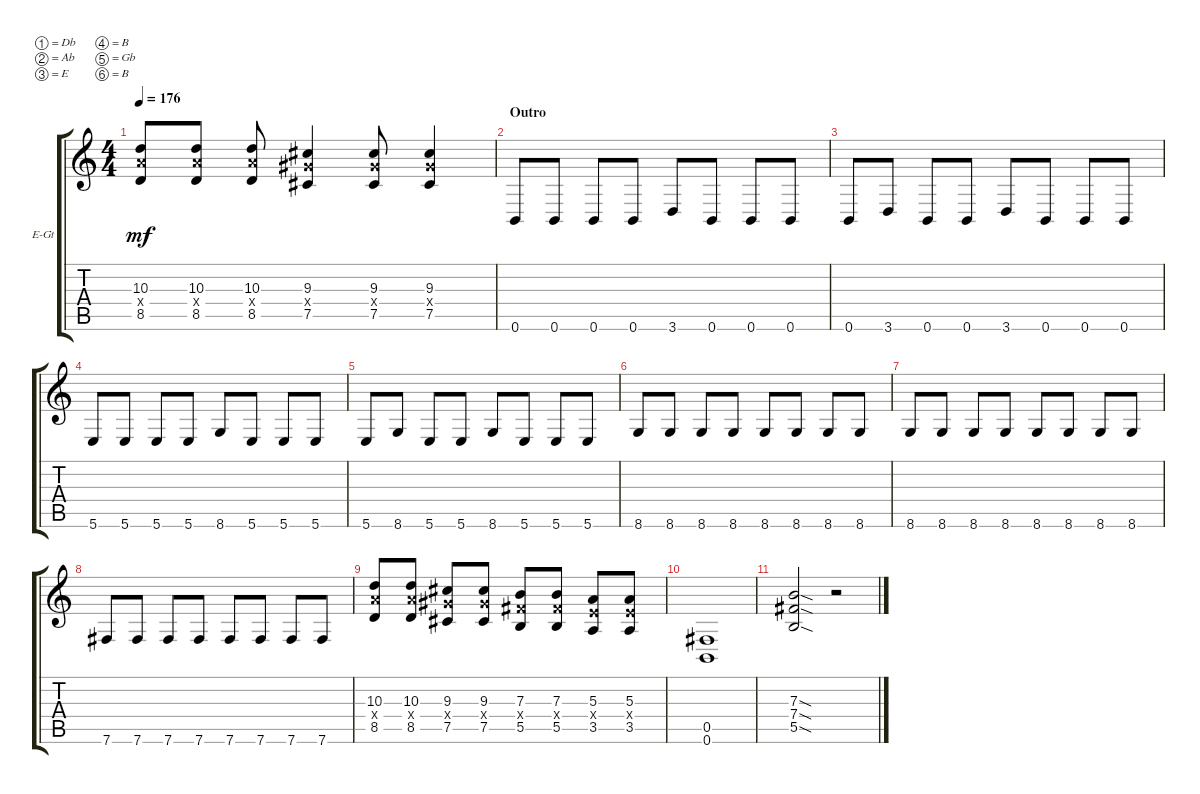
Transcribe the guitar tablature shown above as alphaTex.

\defaultSystemsLayout 4
\bracketExtendMode groupsimilarinstruments
\firstSystemTrackNameOrientation horizontal
\otherSystemsTrackNameOrientation horizontal
\track ("Ру" "E-Gt") {instrument distortionguitar}
\staff {score tabs}
\tuning (Db4 Ab3 E3 B2 Gb2 B1)
\ts (4 4)
\tempo 176
\clef g2
\ks c
(8.5{t} 10.3{t} 10.4{x t}).8{dy mf} (8.5 10.3 10.4{x}).8 (8.5 10.3 10.4{x}).8 (7.5 9.4{x} 9.3).4 (7.5 9.4{x} 9.3).8 (9.3 9.4{x} 7.5).4 |
\section ("" "Outro")
0.6.8 0.6.8 0.6.8 0.6.8 3.6.8 0.6.8 0.6.8 0.6.8 |
0.6.8 3.6.8 0.6.8 0.6.8 3.6.8 0.6.8 0.6.8 0.6.8 |
5.6.8 5.6.8 5.6.8 5.6.8 8.6.8 5.6.8 5.6.8 5.6.8 |
5.6.8 8.6.8 5.6.8 5.6.8 8.6.8 5.6.8 5.6.8 5.6.8 |
8.6.8 8.6.8 8.6.8 8.6.8 8.6.8 8.6.8 8.6.8 8.6.8 |
8.6.8 8.6.8 8.6.8 8.6.8 8.6.8 8.6.8 8.6.8 8.6.8 |
7.6.8 7.6.8 7.6.8 7.6.8 7.6.8 7.6.8 7.6.8 7.6.8 |
(8.5 10.4{x} 10.3).8 (8.5 10.4{x} 10.3).8 (7.5 9.4{x} 9.3).8 (7.5 9.4{x} 9.3).8 (5.5 7.3 7.4{x}).8 (5.5 7.4{x} 7.3).8 (3.5 5.3 5.4{x}).8 (3.5 5.4{x} 5.3).8 |
(0.6 0.5).1 |
(5.5{sod} 7.4{sod} 7.3{sod}).2 r.2
